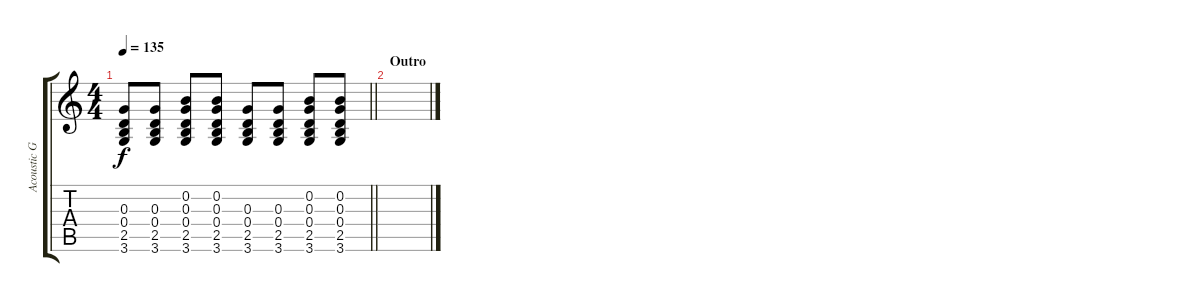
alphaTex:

\track ("Acoustic Guitar" "Acoustic G") {instrument acousticguitarsteel}
\staff {score tabs}
\tuning (E4 B3 G3 D3 A2 E2) {hide}
\ts (4 4)
\tempo 135
\clef g2
\barLineRight lightlight
\ks c
(0.3 0.4 2.5 3.6).8{dy f} (0.3 0.4 2.5 3.6).8 (0.2 0.3 0.4 2.5 3.6).8 (0.2 0.3 0.4 2.5 3.6).8 (0.3 0.4 2.5 3.6).8 (0.3 0.4 2.5 3.6).8 (0.2 0.3 0.4 2.5 3.6).8 (0.2 0.3 0.4 2.5 3.6).8 |
\section ("" "Outro")
